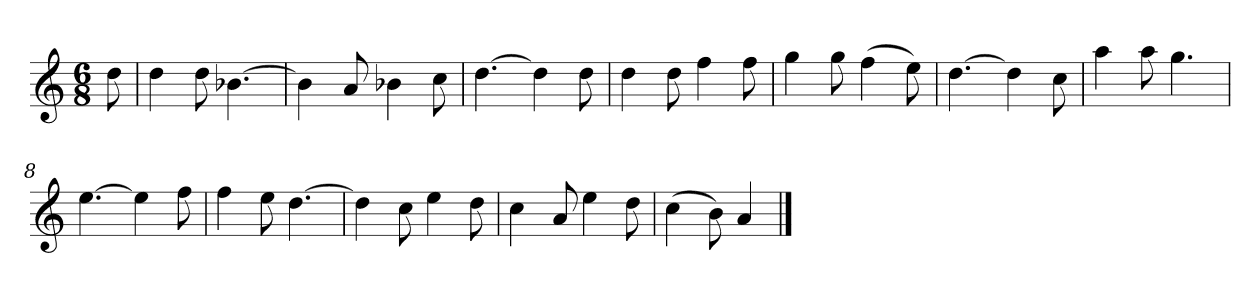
**kern
*part1
*staff1
*k[]
*M6/8
*MM120
=
8dd
=1
4dd
8dd
[4.b-X
=2
4b-]
8a
4b-X
8cc
=3
[4.dd
4dd]
8dd
=4
4dd
8dd
4ff
8ff
=5
4gg
8gg
(4ff
8ee)
=6
[4.dd
4dd]
8cc
=7
4aa
8aa
4.gg
=8
[4.ee
4ee]
8ff
=9
4ff
8ee
[4.dd
=10
4dd]
8cc
4ee
8dd
=11
4cc
8a
4ee
8dd
=12
(4cc
8b)
4a
==
*-
